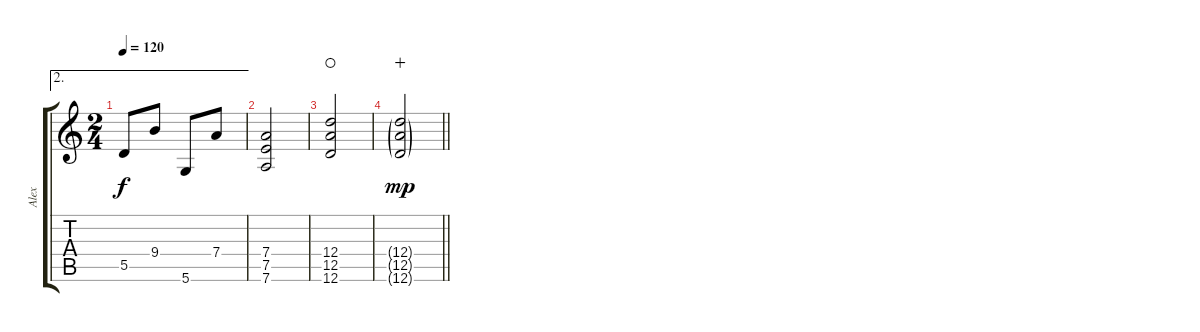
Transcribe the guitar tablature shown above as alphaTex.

\track ("Alex" "Alex") {instrument distortionguitar}
\staff {score tabs}
\tuning (E4 B3 G3 D3 A2 D2) {hide}
\ae 2
\ts (2 4)
\tempo 120
\clef g2
\ks c
5.5.8{dy f} 9.4.8 5.6.8 7.4.8 |
(7.4 7.5 7.6).2 |
(12.4 12.5 12.6).2{waho} |
\barLineRight lightlight
(12.4{g} 12.5{g} 12.6{g}).2{dy mp wahc}
